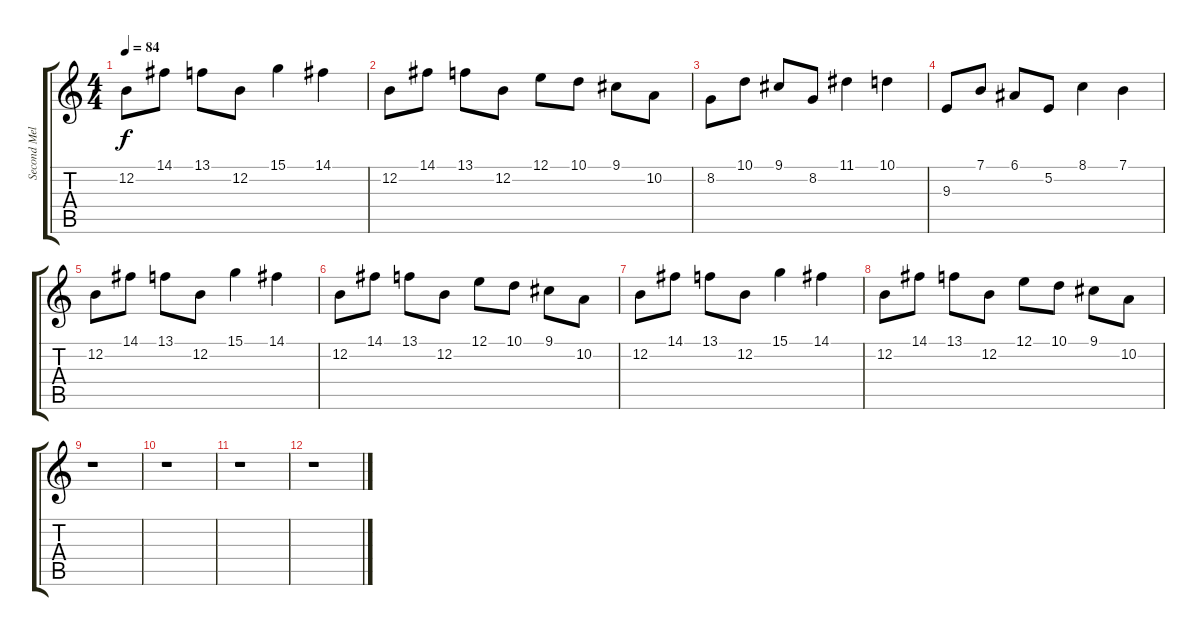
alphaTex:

\track ("Second Melody" "Second Mel") {instrument lead3calliope}
\staff {score tabs}
\tuning (E4 B3 G3 D3 A2 E2) {hide}
\ts (4 4)
\tempo 84
\clef g2
\ks c
12.2.8{dy f} 14.1.8 13.1.8 12.2.8 15.1.4 14.1.4 |
12.2.8 14.1.8 13.1.8 12.2.8 12.1.8 10.1.8 9.1.8 10.2.8 |
8.2.8 10.1.8 9.1.8 8.2.8 11.1.4 10.1.4 |
9.3.8 7.1.8 6.1.8 5.2.8 8.1.4 7.1.4 |
12.2.8 14.1.8 13.1.8 12.2.8 15.1.4 14.1.4 |
12.2.8 14.1.8 13.1.8 12.2.8 12.1.8 10.1.8 9.1.8 10.2.8 |
12.2.8 14.1.8 13.1.8 12.2.8 15.1.4 14.1.4 |
12.2.8 14.1.8 13.1.8 12.2.8 12.1.8 10.1.8 9.1.8 10.2.8 |
r.1 |
r.1 |
r.1 |
r.1
